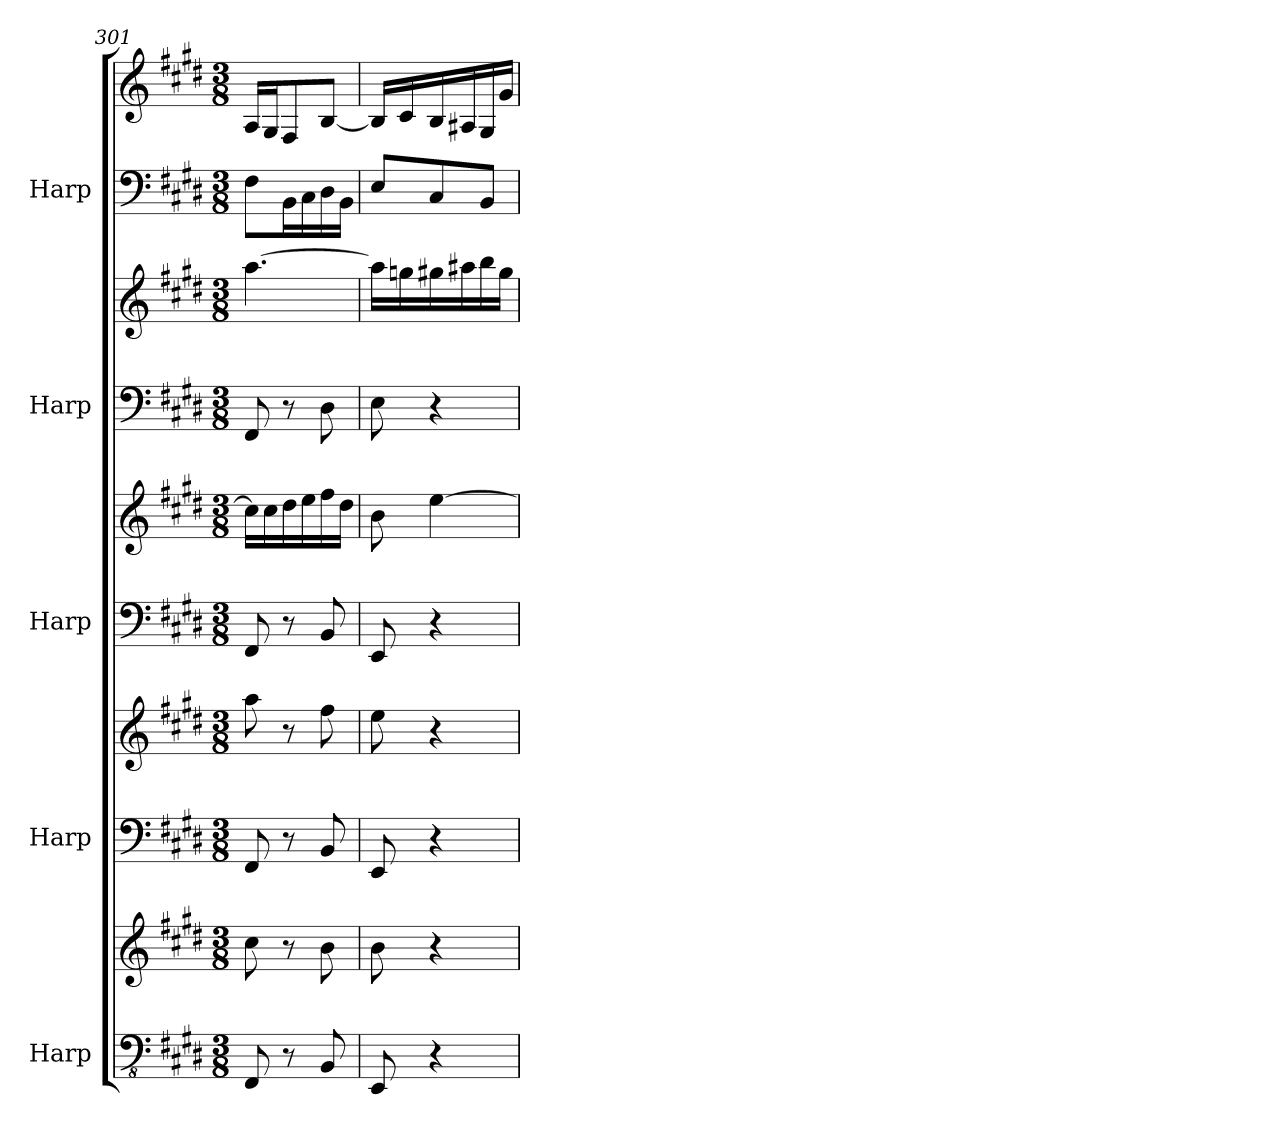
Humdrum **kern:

**kern	**kern	**kern	**kern	**kern	**kern	**kern	**kern	**kern	**kern
*part5	*part5	*part4	*part4	*part3	*part3	*part2	*part2	*part1	*part1
*staff10	*staff9	*staff8	*staff7	*staff6	*staff5	*staff4	*staff3	*staff2	*staff1
*I"Harp	*	*I"Harp	*	*I"Harp	*	*I"Harp	*	*I"Harp	*
*I'Hp	*	*I'Hp	*	*I'Hp	*	*I'Hp	*	*I'Hp	*
*clefFv4	*clefG2	*clefF4	*clefG2	*clefF4	*clefG2	*clefF4	*clefG2	*clefF4	*clefG2
*k[f#c#g#d#]	*k[f#c#g#d#]	*k[f#c#g#d#]	*k[f#c#g#d#]	*k[f#c#g#d#]	*k[f#c#g#d#]	*k[f#c#g#d#]	*k[f#c#g#d#]	*k[f#c#g#d#]	*k[f#c#g#d#]
*M3/8	*M3/8	*M3/8	*M3/8	*M3/8	*M3/8	*M3/8	*M3/8	*M3/8	*M3/8
=301	=301	=301	=301	=301	=301	=301	=301	=301	=301
8FFF#/	8cc#\	8FF#/	8aa\	8FF#/	16cc#\LL]	8FF#/	[4.aa\	8F#\L	16A/LL
.	.	.	.	.	16cc#\	.	.	.	16G#/J
8r	8r	8r	8r	8r	16dd#\	8r	.	16BB\L	8F#/
.	.	.	.	.	16ee\	.	.	16C#\	.
8BBB/	8b\	8BB/	8ff#\	8BB/	16ff#\	8D#\	.	16D#\	[8B/J
.	.	.	.	.	16dd#\JJ	.	.	16BB\JJ	.
!!LO:PB:g=z
=302	=302	=302	=302	=302	=302	=302	=302	=302	=302
8EEE/	8b\	8EE/	8ee\	8EE/	8b\	8E\	16aa\LL]	8E/L	16B/LL]
.	.	.	.	.	.	.	16ggn\	.	16c#/
4r	4r	4r	4r	4r	[4ee\	4r	16gg#X\	8C#/	16B/
.	.	.	.	.	.	.	16aa#X\	.	16A#X/
.	.	.	.	.	.	.	16bb\	8BB/J	16G#/
.	.	.	.	.	.	.	16gg#\JJ	.	16g#/JJ
=	=	=	=	=	=	=	=	=	=
*-	*-	*-	*-	*-	*-	*-	*-	*-	*-
